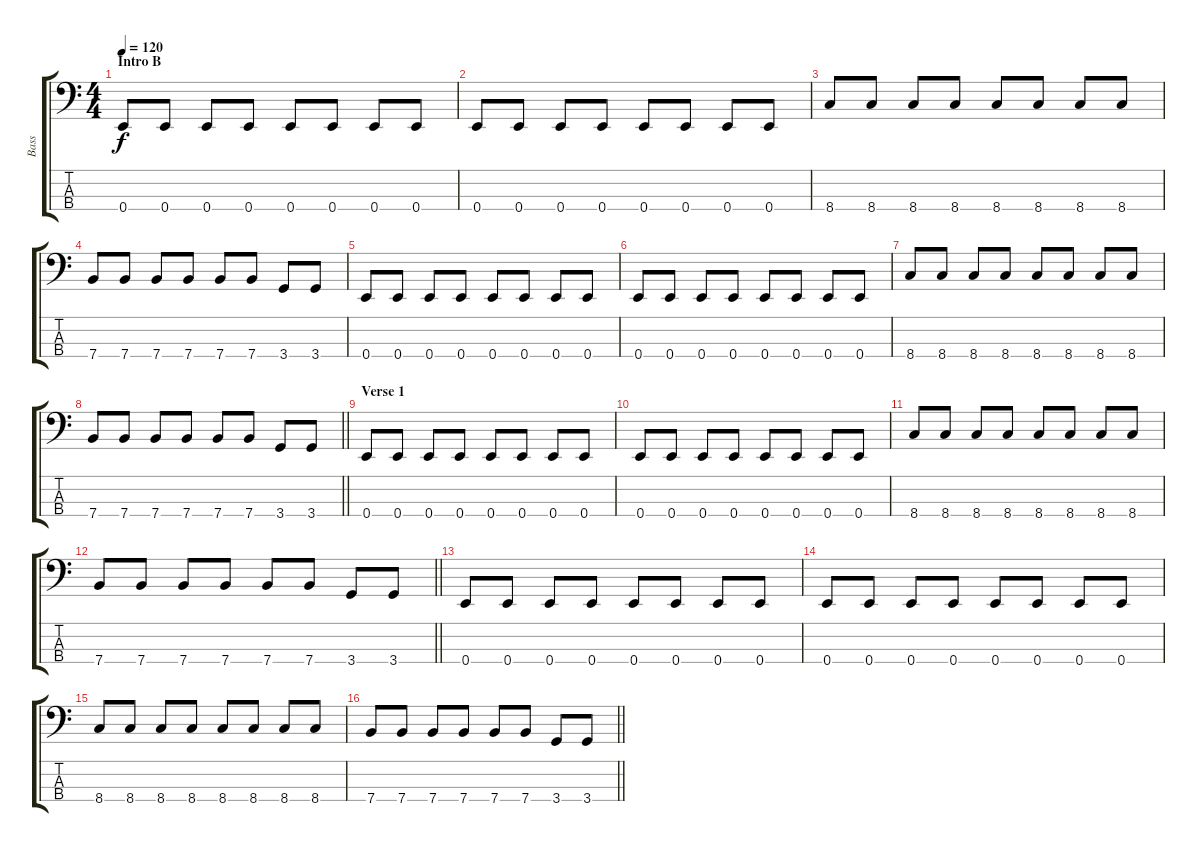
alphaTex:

\track ("Bass" "Bass") {instrument electricbassfinger}
\staff {score tabs}
\tuning (G2 D2 A1 E1) {hide}
\ts (4 4)
\section ("" "Intro B")
\tempo 120
\clef f4
\ks c
0.4.8{dy f} 0.4.8 0.4.8 0.4.8 0.4.8 0.4.8 0.4.8 0.4.8 |
0.4.8 0.4.8 0.4.8 0.4.8 0.4.8 0.4.8 0.4.8 0.4.8 |
8.4.8 8.4.8 8.4.8 8.4.8 8.4.8 8.4.8 8.4.8 8.4.8 |
7.4.8 7.4.8 7.4.8 7.4.8 7.4.8 7.4.8 3.4.8 3.4.8 |
0.4.8 0.4.8 0.4.8 0.4.8 0.4.8 0.4.8 0.4.8 0.4.8 |
0.4.8 0.4.8 0.4.8 0.4.8 0.4.8 0.4.8 0.4.8 0.4.8 |
8.4.8 8.4.8 8.4.8 8.4.8 8.4.8 8.4.8 8.4.8 8.4.8 |
\barLineRight lightlight
7.4.8 7.4.8 7.4.8 7.4.8 7.4.8 7.4.8 3.4.8 3.4.8 |
\section ("" "Verse 1")
0.4.8 0.4.8 0.4.8 0.4.8 0.4.8 0.4.8 0.4.8 0.4.8 |
0.4.8 0.4.8 0.4.8 0.4.8 0.4.8 0.4.8 0.4.8 0.4.8 |
8.4.8 8.4.8 8.4.8 8.4.8 8.4.8 8.4.8 8.4.8 8.4.8 |
\barLineRight lightlight
7.4.8 7.4.8 7.4.8 7.4.8 7.4.8 7.4.8 3.4.8 3.4.8 |
0.4.8 0.4.8 0.4.8 0.4.8 0.4.8 0.4.8 0.4.8 0.4.8 |
0.4.8 0.4.8 0.4.8 0.4.8 0.4.8 0.4.8 0.4.8 0.4.8 |
8.4.8 8.4.8 8.4.8 8.4.8 8.4.8 8.4.8 8.4.8 8.4.8 |
\barLineRight lightlight
7.4.8 7.4.8 7.4.8 7.4.8 7.4.8 7.4.8 3.4.8 3.4.8
